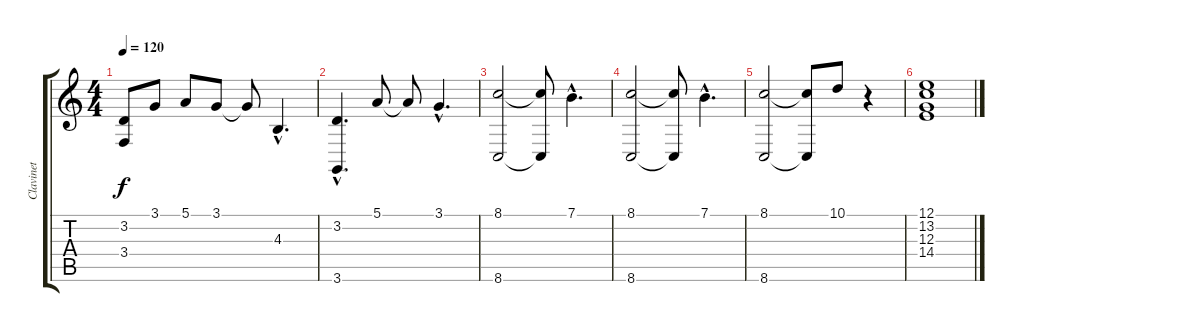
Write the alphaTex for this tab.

\track ("Clavinet" "Clavinet") {instrument drawbarorgan}
\staff {score tabs}
\tuning (E4 B3 G3 D3 A2 E2) {hide}
\ts (4 4)
\tempo 120
\clef g2
\ks c
(3.2 3.4).8{dy f} 3.1.8 5.1.8 3.1.8 3.1{t}.8 4.3{hac}.4{d} |
(3.2{hac} 3.6{hac}).4{d} 5.1.8 5.1{t}.8 3.1{hac}.4{d} |
(8.1 8.6).2 (8.1{t} 8.6{t}).8 7.1{hac}.4{d} |
(8.1 8.6).2 (8.1{t} 8.6{t}).8 7.1{hac}.4{d} |
(8.1 8.6).2 (8.1{t} 8.6{t}).8 10.1.8 r.4 |
(12.1 13.2 12.3 14.4).1
